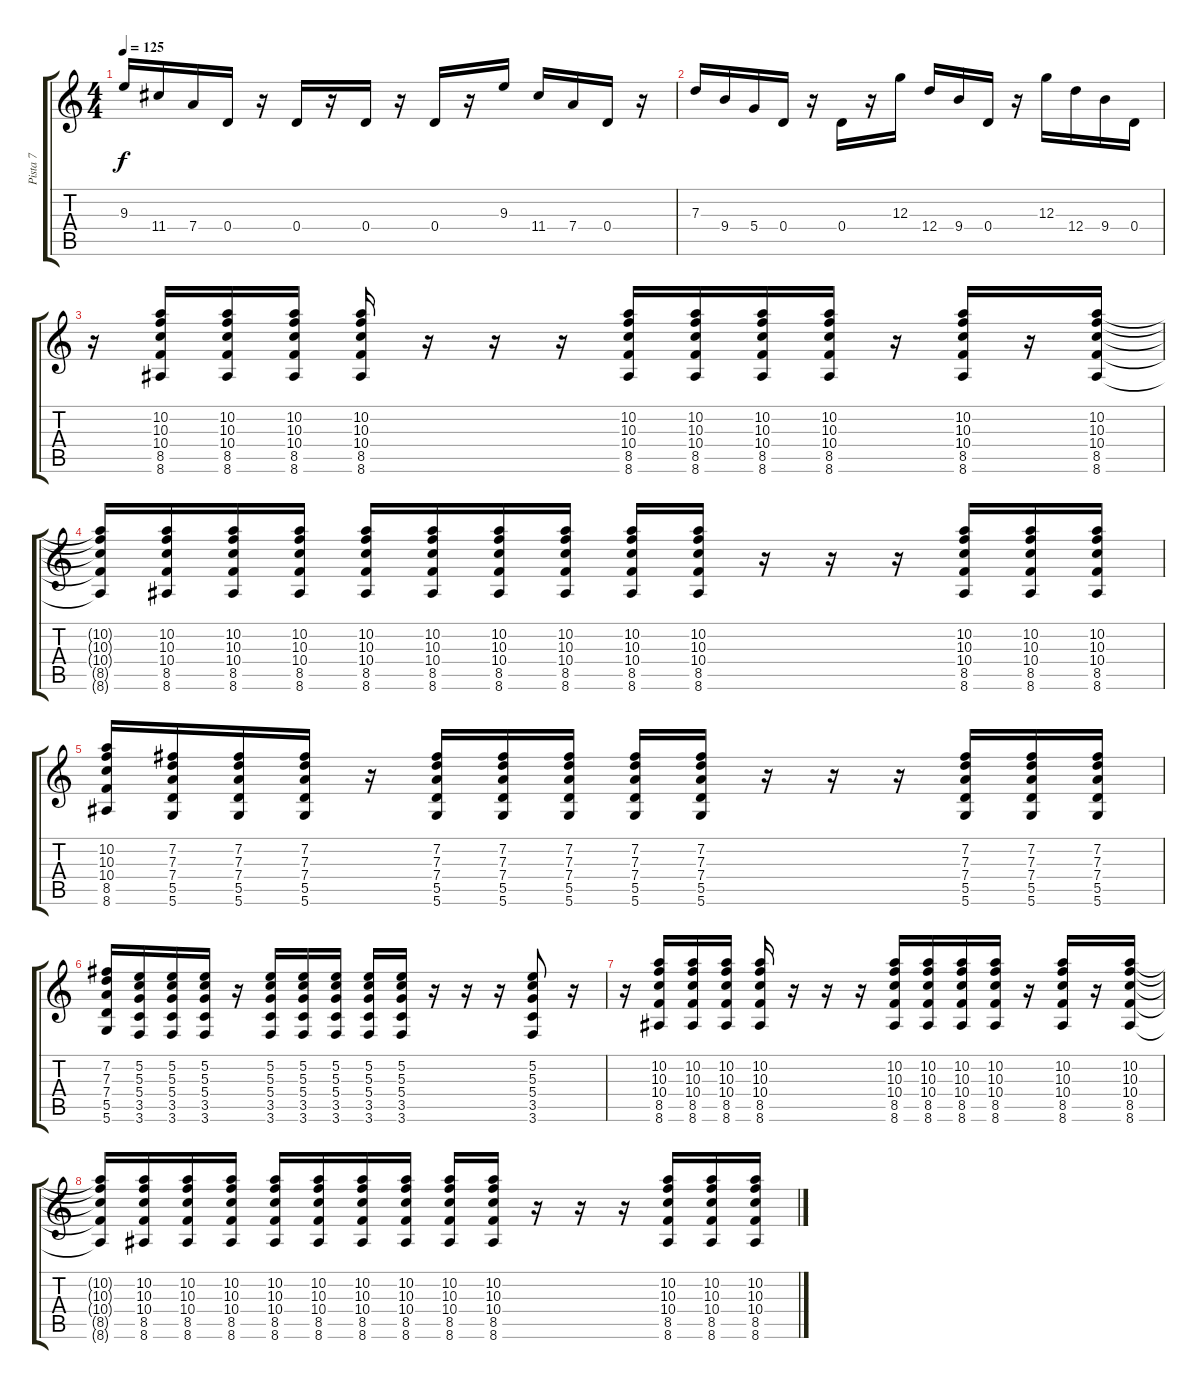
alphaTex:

\track ("Pista 7" "Pista 7") {instrument distortionguitar}
\staff {score tabs}
\tuning (E4 B3 G3 D3 A2 D2) {hide}
\ts (4 4)
\tempo 125
\clef g2
\ks c
9.3.16{dy f} 11.4.16 7.4.16 0.4.16 r.16 0.4.16 r.16 0.4.16 r.16 0.4.16 r.16 9.3.16 11.4.16 7.4.16 0.4.16 r.16 |
7.3.16 9.4.16 5.4.16 0.4.16 r.16 0.4.16 r.16 12.3.16 12.4.16 9.4.16 0.4.16 r.16 12.3.16 12.4.16 9.4.16 0.4.16 |
r.16 (10.2 10.3 10.4 8.5 8.6).16 (10.2 10.3 10.4 8.5 8.6).16 (10.2 10.3 10.4 8.5 8.6).16 (10.2 10.3 10.4 8.5 8.6).16 r.16 r.16 r.16 (10.2 10.3 10.4 8.5 8.6).16 (10.2 10.3 10.4 8.5 8.6).16 (10.2 10.3 10.4 8.5 8.6).16 (10.2 10.3 10.4 8.5 8.6).16 r.16 (10.2 10.3 10.4 8.5 8.6).16 r.16 (10.2 10.3 10.4 8.5 8.6).16 |
(10.2{t} 10.3{t} 10.4{t} 8.5{t} 8.6{t}).16 (10.2 10.3 10.4 8.5 8.6).16 (10.2 10.3 10.4 8.5 8.6).16 (10.2 10.3 10.4 8.5 8.6).16 (10.2 10.3 10.4 8.5 8.6).16 (10.2 10.3 10.4 8.5 8.6).16 (10.2 10.3 10.4 8.5 8.6).16 (10.2 10.3 10.4 8.5 8.6).16 (10.2 10.3 10.4 8.5 8.6).16 (10.2 10.3 10.4 8.5 8.6).16 r.16 r.16 r.16 (10.2 10.3 10.4 8.5 8.6).16 (10.2 10.3 10.4 8.5 8.6).16 (10.2 10.3 10.4 8.5 8.6).16 |
(10.2 10.3 10.4 8.5 8.6).16 (7.2 7.3 7.4 5.5 5.6).16 (7.2 7.3 7.4 5.5 5.6).16 (7.2 7.3 7.4 5.5 5.6).16 r.16 (7.2 7.3 7.4 5.5 5.6).16 (7.2 7.3 7.4 5.5 5.6).16 (7.2 7.3 7.4 5.5 5.6).16 (7.2 7.3 7.4 5.5 5.6).16 (7.2 7.3 7.4 5.5 5.6).16 r.16 r.16 r.16 (7.2 7.3 7.4 5.5 5.6).16 (7.2 7.3 7.4 5.5 5.6).16 (7.2 7.3 7.4 5.5 5.6).16 |
(7.2 7.3 7.4 5.5 5.6).16 (5.2 5.3 5.4 3.5 3.6).16 (5.2 5.3 5.4 3.5 3.6).16 (5.2 5.3 5.4 3.5 3.6).16 r.16 (5.2 5.3 5.4 3.5 3.6).16 (5.2 5.3 5.4 3.5 3.6).16 (5.2 5.3 5.4 3.5 3.6).16 (5.2 5.3 5.4 3.5 3.6).16 (5.2 5.3 5.4 3.5 3.6).16 r.16 r.16 r.16 (5.2 5.3 5.4 3.5 3.6).8 r.16 |
r.16 (10.2 10.3 10.4 8.5 8.6).16 (10.2 10.3 10.4 8.5 8.6).16 (10.2 10.3 10.4 8.5 8.6).16 (10.2 10.3 10.4 8.5 8.6).16 r.16 r.16 r.16 (10.2 10.3 10.4 8.5 8.6).16 (10.2 10.3 10.4 8.5 8.6).16 (10.2 10.3 10.4 8.5 8.6).16 (10.2 10.3 10.4 8.5 8.6).16 r.16 (10.2 10.3 10.4 8.5 8.6).16 r.16 (10.2 10.3 10.4 8.5 8.6).16 |
(10.2{t} 10.3{t} 10.4{t} 8.5{t} 8.6{t}).16 (10.2 10.3 10.4 8.5 8.6).16 (10.2 10.3 10.4 8.5 8.6).16 (10.2 10.3 10.4 8.5 8.6).16 (10.2 10.3 10.4 8.5 8.6).16 (10.2 10.3 10.4 8.5 8.6).16 (10.2 10.3 10.4 8.5 8.6).16 (10.2 10.3 10.4 8.5 8.6).16 (10.2 10.3 10.4 8.5 8.6).16 (10.2 10.3 10.4 8.5 8.6).16 r.16 r.16 r.16 (10.2 10.3 10.4 8.5 8.6).16 (10.2 10.3 10.4 8.5 8.6).16 (10.2 10.3 10.4 8.5 8.6).16
